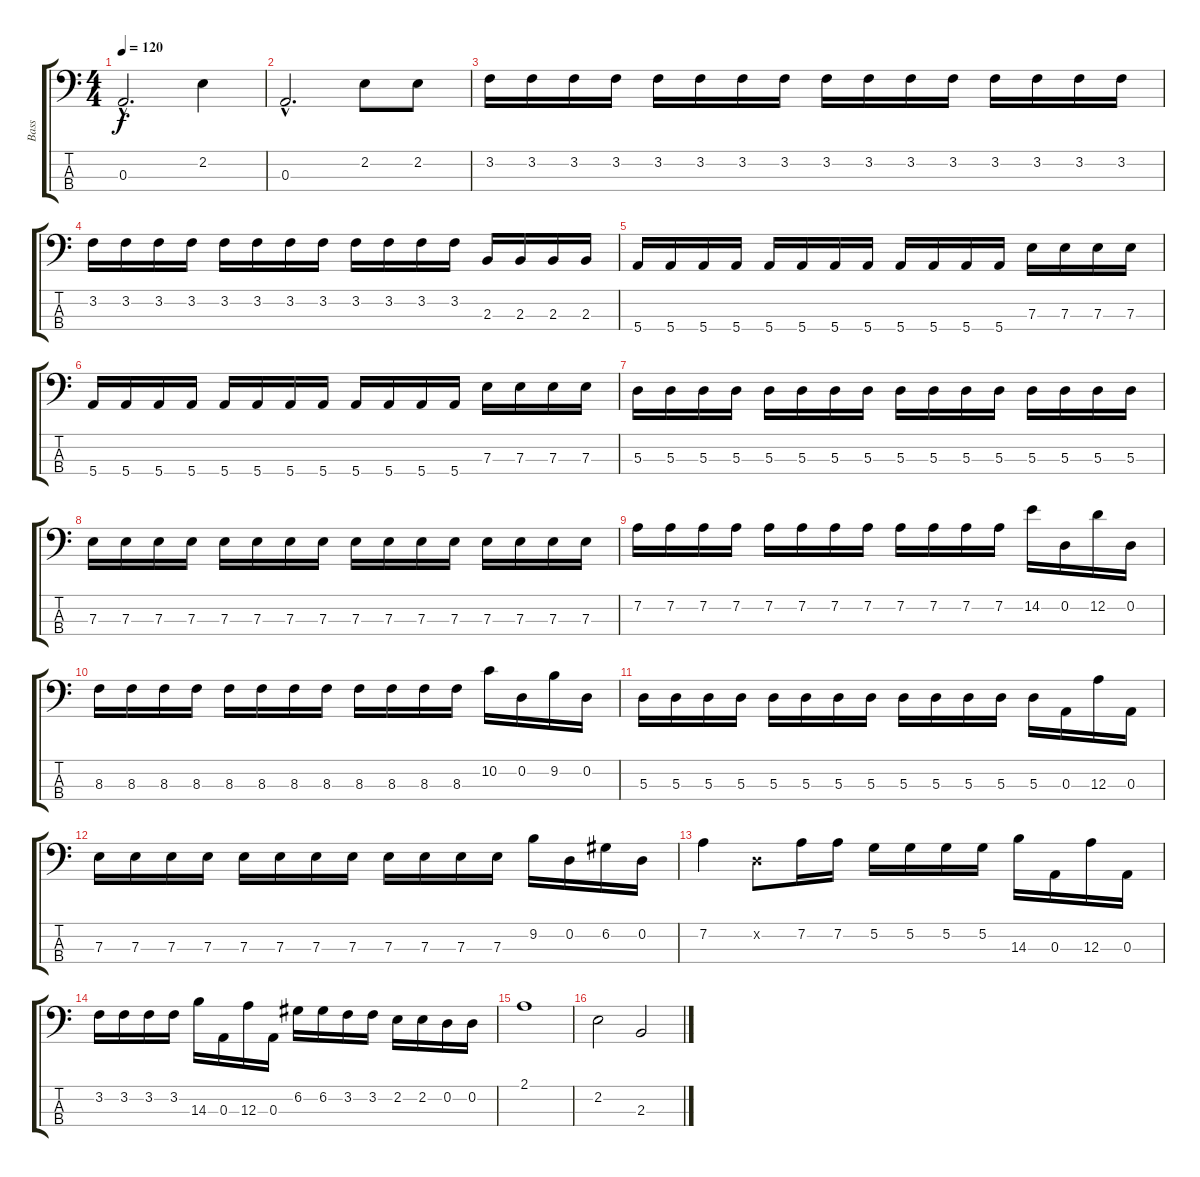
\track ("Bass" "Bass") {instrument electricbassfinger}
\staff {score tabs}
\tuning (G2 D2 A1 E1) {hide}
\ts (4 4)
\tempo 120
\clef f4
\ks c
0.3{hac}.2{d dy f} 2.2.4 |
0.3{hac}.2{d} 2.2.8 2.2.8 |
3.2.16 3.2.16 3.2.16 3.2.16 3.2.16 3.2.16 3.2.16 3.2.16 3.2.16 3.2.16 3.2.16 3.2.16 3.2.16 3.2.16 3.2.16 3.2.16 |
3.2.16 3.2.16 3.2.16 3.2.16 3.2.16 3.2.16 3.2.16 3.2.16 3.2.16 3.2.16 3.2.16 3.2.16 2.3.16 2.3.16 2.3.16 2.3.16 |
5.4.16 5.4.16 5.4.16 5.4.16 5.4.16 5.4.16 5.4.16 5.4.16 5.4.16 5.4.16 5.4.16 5.4.16 7.3.16 7.3.16 7.3.16 7.3.16 |
5.4.16 5.4.16 5.4.16 5.4.16 5.4.16 5.4.16 5.4.16 5.4.16 5.4.16 5.4.16 5.4.16 5.4.16 7.3.16 7.3.16 7.3.16 7.3.16 |
5.3.16 5.3.16 5.3.16 5.3.16 5.3.16 5.3.16 5.3.16 5.3.16 5.3.16 5.3.16 5.3.16 5.3.16 5.3.16 5.3.16 5.3.16 5.3.16 |
7.3.16 7.3.16 7.3.16 7.3.16 7.3.16 7.3.16 7.3.16 7.3.16 7.3.16 7.3.16 7.3.16 7.3.16 7.3.16 7.3.16 7.3.16 7.3.16 |
7.2.16 7.2.16 7.2.16 7.2.16 7.2.16 7.2.16 7.2.16 7.2.16 7.2.16 7.2.16 7.2.16 7.2.16 14.2.16 0.2.16 12.2.16 0.2.16 |
8.3.16 8.3.16 8.3.16 8.3.16 8.3.16 8.3.16 8.3.16 8.3.16 8.3.16 8.3.16 8.3.16 8.3.16 10.2.16 0.2.16 9.2.16 0.2.16 |
5.3.16 5.3.16 5.3.16 5.3.16 5.3.16 5.3.16 5.3.16 5.3.16 5.3.16 5.3.16 5.3.16 5.3.16 5.3.16 0.3.16 12.3.16 0.3.16 |
7.3.16 7.3.16 7.3.16 7.3.16 7.3.16 7.3.16 7.3.16 7.3.16 7.3.16 7.3.16 7.3.16 7.3.16 9.2.16 0.2.16 6.2.16 0.2.16 |
7.2.4 0.2{x}.8 7.2.16 7.2.16 5.2.16 5.2.16 5.2.16 5.2.16 14.3.16 0.3.16 12.3.16 0.3.16 |
3.2.16 3.2.16 3.2.16 3.2.16 14.3.16 0.3.16 12.3.16 0.3.16 6.2.16 6.2.16 3.2.16 3.2.16 2.2.16 2.2.16 0.2.16 0.2.16 |
2.1.1 |
2.2.2 2.3.2
